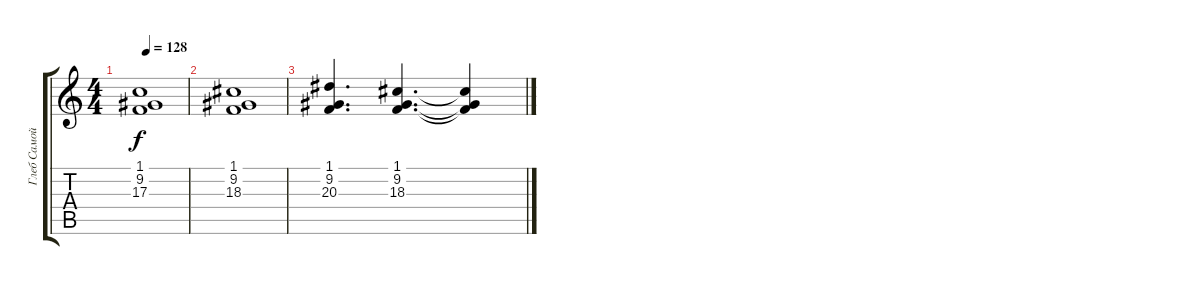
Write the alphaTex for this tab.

\track ("Глеб Самойлов (клавишные)" "Глеб Самой") {instrument synthstrings2}
\staff {score tabs}
\tuning (E4 B3 G3 D3 A2 E2) {hide}
\ts (4 4)
\tempo 128
\clef g2
\ks c
(1.1{t} 9.2{t} 17.3{t}).1{dy f} |
(1.1 9.2 18.3).1 |
(1.1 9.2 20.3).4{d} (1.1 9.2 18.3).4{d} (1.1{t} 9.2{t} 18.3{t}).4
